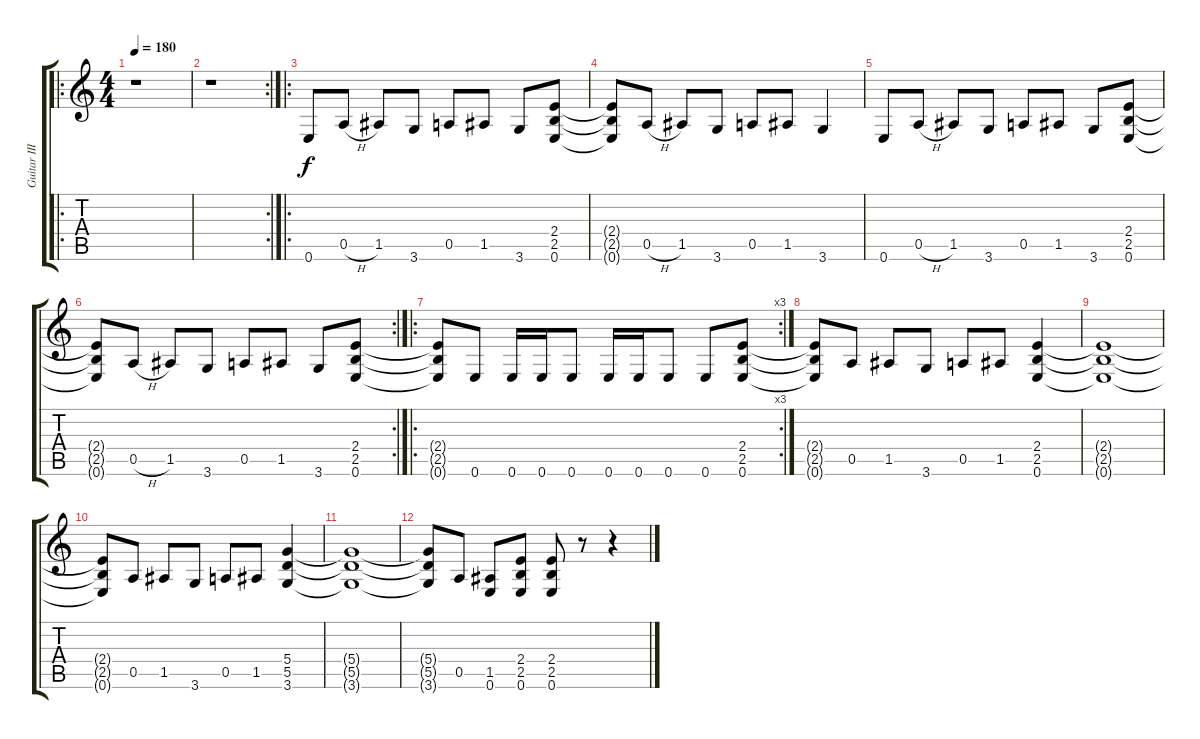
\track ("Guitar III - Lead Fills" "Guitar III") {instrument distortionguitar}
\staff {score tabs}
\tuning (E4 B3 G3 D3 A2 E2) {hide}
\ro
\ts (4 4)
\tempo 180
\clef g2
\ks c
r.1{dy f} |
\rc 2
r.1 |
\ro
0.6.8 0.5{h}.8 1.5.8 3.6.8 0.5.8 1.5.8 3.6.8 (2.4 2.5 0.6).8 |
(2.4{t} 2.5{t} 0.6{t}).8 0.5{h}.8 1.5.8 3.6.8 0.5.8 1.5.8 3.6.4 |
0.6.8 0.5{h}.8 1.5.8 3.6.8 0.5.8 1.5.8 3.6.8 (2.4 2.5 0.6).8 |
\rc 2
(2.4{t} 2.5{t} 0.6{t}).8 0.5{h}.8 1.5.8 3.6.8 0.5.8 1.5.8 3.6.8 (2.4 2.5 0.6).8 |
\ro
\rc 3
(2.4{t} 2.5{t} 0.6{t}).8 0.6.8 0.6.16 0.6.16 0.6.8 0.6.16 0.6.16 0.6.8 0.6.8 (2.4 2.5 0.6).8 |
(2.4{t} 2.5{t} 0.6{t}).8 0.5.8 1.5.8 3.6.8 0.5.8 1.5.8 (2.4 2.5 0.6).4 |
(2.4{t} 2.5{t} 0.6{t}).1 |
(2.4{t} 2.5{t} 0.6{t}).8 0.5.8 1.5.8 3.6.8 0.5.8 1.5.8 (5.4 5.5 3.6).4 |
(5.4{t} 5.5{t} 3.6{t}).1 |
(5.4{t} 5.5{t} 3.6{t}).8 0.5.8 (1.5 0.6).8 (2.4 2.5 0.6).8 (2.4 2.5 0.6).8 r.8 r.4
